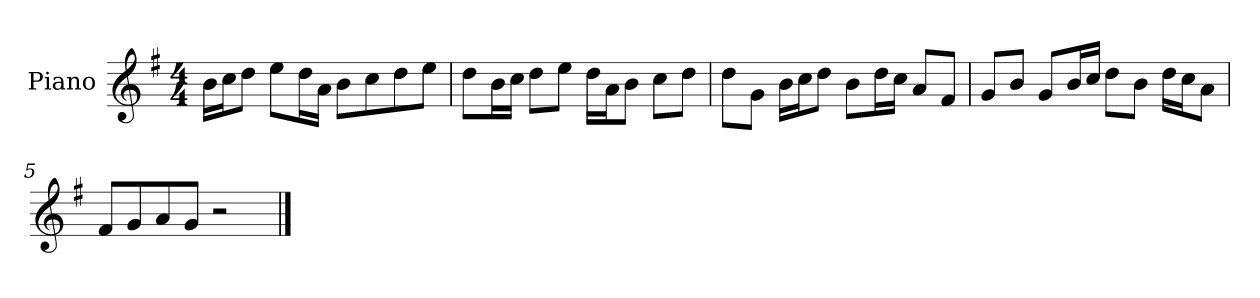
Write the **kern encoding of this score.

**kern
*part1
*staff1
*I"Piano
*I'P-no
*clefG2
*k[f#]
*M4/4
*MM90
=1
16b\LL
16cc\J
8dd\J
8ee\L
16dd\L
16a\JJ
8b\L
8cc\
8dd\
8ee\J
=2
8dd\L
16b\L
16cc\JJ
8dd\L
8ee\J
16dd\LL
16a\J
8b\J
8cc\L
8dd\J
=3
8dd\L
8g\J
16b\LL
16cc\J
8dd\J
8b\L
16dd\L
16cc\JJ
8a/L
8f#/J
=4
8g/L
8b/J
8g/L
16b/L
16cc/JJ
8dd\L
8b\J
16dd\LL
16cc\J
8a\J
!!LO:LB:g=z
=5
8f#/L
8g/
8a/
8g/J
2r
==
*-
